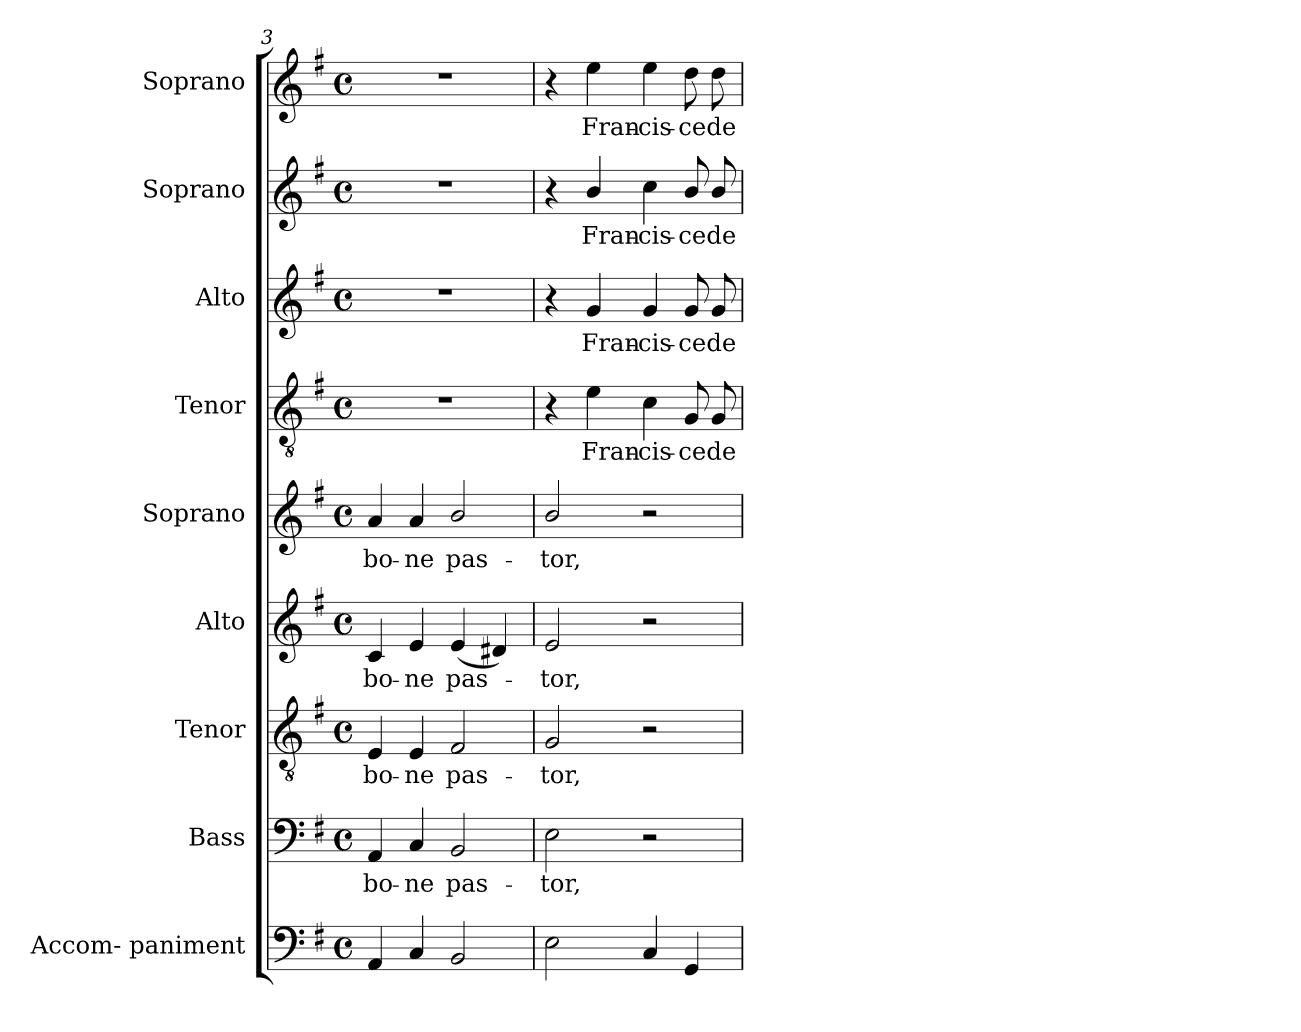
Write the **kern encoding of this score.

**kern	**kern	**text	**kern	**text	**kern	**text	**kern	**text	**kern	**text	**kern	**text	**kern	**text	**kern	**text
*part9	*part8	*part8	*part7	*part7	*part6	*part6	*part5	*part5	*part4	*part4	*part3	*part3	*part2	*part2	*part1	*part1
*staff9	*staff8	*staff8	*staff7	*staff7	*staff6	*staff6	*staff5	*staff5	*staff4	*staff4	*staff3	*staff3	*staff2	*staff2	*staff1	*staff1
*I"Accom- paniment	*I"Bass	*	*I"Tenor	*	*I"Alto	*	*I"Soprano	*	*I"Tenor	*	*I"Alto	*	*I"Soprano	*	*I"Soprano	*
*I'Acc.	*I'B.	*	*I'T.	*	*I'A.	*	*I'S.	*	*I'T.	*	*I'A.	*	*I'S.	*	*I'S.	*
*clefF4	*clefF4	*	*clefGv2	*	*clefG2	*	*clefG2	*	*clefGv2	*	*clefG2	*	*clefG2	*	*clefG2	*
*	*	*	*ITrd7c12	*	*	*	*	*	*ITrd7c12	*	*	*	*	*	*	*
*k[f#]	*k[f#]	*	*k[f#]	*	*k[f#]	*	*k[f#]	*	*k[f#]	*	*k[f#]	*	*k[f#]	*	*k[f#]	*
*G:	*G:	*	*G:	*	*G:	*	*G:	*	*G:	*	*G:	*	*G:	*	*G:	*
*M4/4	*M4/4	*	*M4/4	*	*M4/4	*	*M4/4	*	*M4/4	*	*M4/4	*	*M4/4	*	*M4/4	*
*met(c)	*met(c)	*	*met(c)	*	*met(c)	*	*met(c)	*	*met(c)	*	*met(c)	*	*met(c)	*	*met(c)	*
=3	=3	=3	=3	=3	=3	=3	=3	=3	=3	=3	=3	=3	=3	=3	=3	=3
!	!	!LO:LY:b:color=#000000	!	!	!	!	!	!	!	!	!	!	!	!	!	!
!	!	!	!	!LO:LY:b:color=#000000	!	!	!	!	!	!	!	!	!	!	!	!
!	!	!	!	!	!	!LO:LY:b:color=#000000	!	!	!	!	!	!	!	!	!	!
!	!	!	!	!	!	!	!	!LO:LY:b:color=#000000	!	!	!	!	!	!	!	!
4AAi/	4AAi/	bo-	4EEi/	bo-	4ci/	bo-	4ai/	bo-	1r	.	1r	.	1r	.	1r	.
!	!	!LO:LY:b:color=#000000	!	!	!	!	!	!	!	!	!	!	!	!	!	!
!	!	!	!	!LO:LY:b:color=#000000	!	!	!	!	!	!	!	!	!	!	!	!
!	!	!	!	!	!	!LO:LY:b:color=#000000	!	!	!	!	!	!	!	!	!	!
!	!	!	!	!	!	!	!	!LO:LY:b:color=#000000	!	!	!	!	!	!	!	!
4Ci/	4Ci/	-ne	4EEi/	-ne	4ei/	-ne	4ai/	-ne	.	.	.	.	.	.	.	.
!	!	!LO:LY:b:color=#000000	!	!	!	!	!	!	!	!	!	!	!	!	!	!
!	!	!	!	!LO:LY:b:color=#000000	!	!	!	!	!	!	!	!	!	!	!	!
!	!	!	!	!	!	!LO:LY:b:color=#000000	!	!	!	!	!	!	!	!	!	!
!	!	!	!	!	!	!	!	!LO:LY:b:color=#000000	!	!	!	!	!	!	!	!
2BBi/	2BBi/	pas-	2FF#i/	pas-	(4ei/	pas-	2bi/	pas-	.	.	.	.	.	.	.	.
.	.	.	.	.	4d#Xi/)	.	.	.	.	.	.	.	.	.	.	.
=4	=4	=4	=4	=4	=4	=4	=4	=4	=4	=4	=4	=4	=4	=4	=4	=4
!	!	!LO:LY:b:color=#000000	!	!	!	!	!	!	!	!	!	!	!	!	!	!
!	!	!	!	!LO:LY:b:color=#000000	!	!	!	!	!	!	!	!	!	!	!	!
!	!	!	!	!	!	!LO:LY:b:color=#000000	!	!	!	!	!	!	!	!	!	!
!	!	!	!	!	!	!	!	!LO:LY:b:color=#000000	!	!	!	!	!	!	!	!
2Ei\	2Ei\	-tor,	2GGi/	-tor,	2ei/	-tor,	2bi/	-tor,	4r	.	4r	.	4r	.	4r	.
!	!	!	!	!	!	!	!	!	!	!LO:LY:b:color=#000000	!	!	!	!	!	!
!	!	!	!	!	!	!	!	!	!	!	!	!LO:LY:b:color=#000000	!	!	!	!
!	!	!	!	!	!	!	!	!	!	!	!	!	!	!LO:LY:b:color=#000000	!	!
!	!	!	!	!	!	!	!	!	!	!	!	!	!	!	!	!LO:LY:b:color=#000000
.	.	.	.	.	.	.	.	.	4Ei\	Fran-	4gi/	Fran-	4bi/	Fran-	4eei\	Fran-
!	!	!	!	!	!	!	!	!	!	!LO:LY:b:color=#000000	!	!	!	!	!	!
!	!	!	!	!	!	!	!	!	!	!	!	!LO:LY:b:color=#000000	!	!	!	!
!	!	!	!	!	!	!	!	!	!	!	!	!	!	!LO:LY:b:color=#000000	!	!
!	!	!	!	!	!	!	!	!	!	!	!	!	!	!	!	!LO:LY:b:color=#000000
4Ci/	2r	.	2r	.	2r	.	2r	.	4Ci\	-cis-	4gi/	-cis-	4cci\	-cis-	4eei\	-cis-
!	!	!	!	!	!	!	!	!	!	!LO:LY:b:color=#000000	!	!	!	!	!	!
!	!	!	!	!	!	!	!	!	!	!	!	!LO:LY:b:color=#000000	!	!	!	!
!	!	!	!	!	!	!	!	!	!	!	!	!	!	!LO:LY:b:color=#000000	!	!
!	!	!	!	!	!	!	!	!	!	!	!	!	!	!	!	!LO:LY:b:color=#000000
4GGi/	.	.	.	.	.	.	.	.	8GGi/	-ce	8gi/	-ce	8bi/	-ce	8ddi\	-ce
!	!	!	!	!	!	!	!	!	!	!LO:LY:b:color=#000000	!	!	!	!	!	!
!	!	!	!	!	!	!	!	!	!	!	!	!LO:LY:b:color=#000000	!	!	!	!
!	!	!	!	!	!	!	!	!	!	!	!	!	!	!LO:LY:b:color=#000000	!	!
!	!	!	!	!	!	!	!	!	!	!	!	!	!	!	!	!LO:LY:b:color=#000000
.	.	.	.	.	.	.	.	.	8GGi/	de	8gi/	de	8bi/	de	8ddi\	de
=	=	=	=	=	=	=	=	=	=	=	=	=	=	=	=	=
*-	*-	*-	*-	*-	*-	*-	*-	*-	*-	*-	*-	*-	*-	*-	*-	*-
